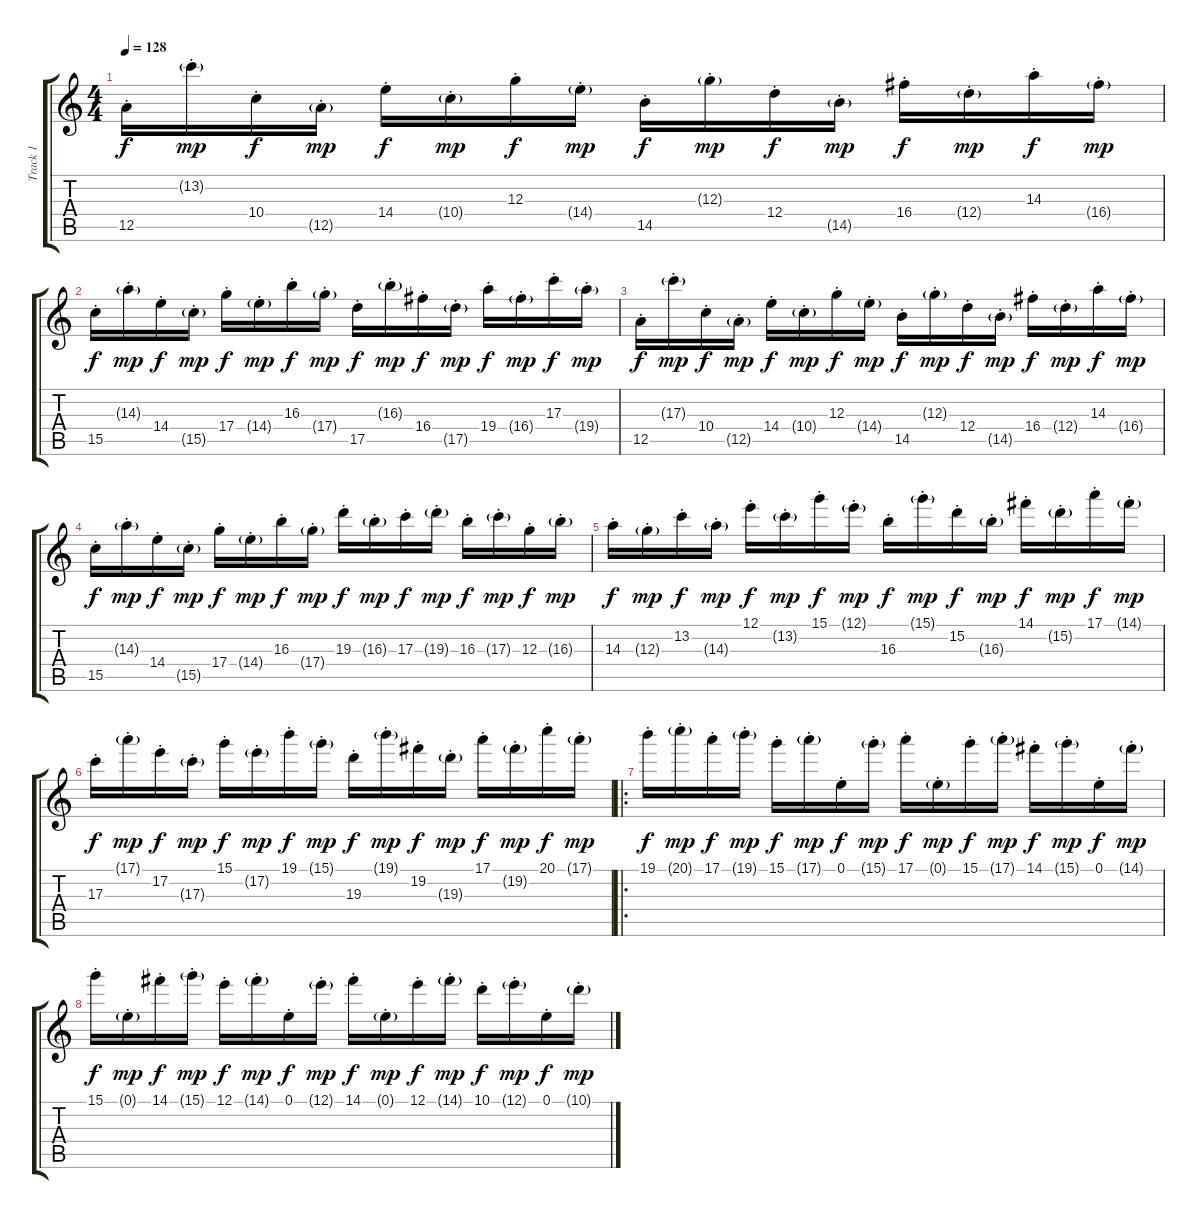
\track ("Track 1" "Track 1") {instrument overdrivenguitar}
\staff {score tabs}
\tuning (E4 B3 G3 D3 A2 E2) {hide}
\ts (4 4)
\tempo 128
\clef g2
\ks c
12.5{st}.16{dy f} 13.2{g st}.16{dy mp} 10.4{st}.16{dy f} 12.5{g st}.16{dy mp} 14.4{st}.16{dy f} 10.4{g st}.16{dy mp} 12.3{st}.16{dy f} 14.4{g st}.16{dy mp} 14.5{st}.16{dy f} 12.3{g st}.16{dy mp} 12.4{st}.16{dy f} 14.5{g st}.16{dy mp} 16.4{st}.16{dy f} 12.4{g st}.16{dy mp} 14.3{st}.16{dy f} 16.4{g st}.16{dy mp} |
15.5{st}.16{dy f} 14.3{g st}.16{dy mp} 14.4{st}.16{dy f} 15.5{g st}.16{dy mp} 17.4{st}.16{dy f} 14.4{g st}.16{dy mp} 16.3{st}.16{dy f} 17.4{g st}.16{dy mp} 17.5{st}.16{dy f} 16.3{g st}.16{dy mp} 16.4{st}.16{dy f} 17.5{g st}.16{dy mp} 19.4{st}.16{dy f} 16.4{g st}.16{dy mp} 17.3{st}.16{dy f} 19.4{g st}.16{dy mp} |
12.5{st}.16{dy f} 17.3{g st}.16{dy mp} 10.4{st}.16{dy f} 12.5{g st}.16{dy mp} 14.4{st}.16{dy f} 10.4{g st}.16{dy mp} 12.3{st}.16{dy f} 14.4{g st}.16{dy mp} 14.5{st}.16{dy f} 12.3{g st}.16{dy mp} 12.4{st}.16{dy f} 14.5{g st}.16{dy mp} 16.4{st}.16{dy f} 12.4{g st}.16{dy mp} 14.3{st}.16{dy f} 16.4{g st}.16{dy mp} |
15.5{st}.16{dy f} 14.3{g st}.16{dy mp} 14.4{st}.16{dy f} 15.5{g st}.16{dy mp} 17.4{st}.16{dy f} 14.4{g st}.16{dy mp} 16.3{st}.16{dy f} 17.4{g st}.16{dy mp} 19.3{st}.16{dy f} 16.3{g st}.16{dy mp} 17.3{st}.16{dy f} 19.3{g st}.16{dy mp} 16.3{st}.16{dy f} 17.3{g st}.16{dy mp} 12.3{st}.16{dy f} 16.3{g st}.16{dy mp} |
14.3{st}.16{dy f} 12.3{g st}.16{dy mp} 13.2{st}.16{dy f} 14.3{g st}.16{dy mp} 12.1{st}.16{dy f} 13.2{g st}.16{dy mp} 15.1{st}.16{dy f} 12.1{g st}.16{dy mp} 16.3{st}.16{dy f} 15.1{g st}.16{dy mp} 15.2{st}.16{dy f} 16.3{g st}.16{dy mp} 14.1{st}.16{dy f} 15.2{g st}.16{dy mp} 17.1{st}.16{dy f} 14.1{g st}.16{dy mp} |
17.3{st}.16{dy f} 17.1{g st}.16{dy mp} 17.2{st}.16{dy f} 17.3{g st}.16{dy mp} 15.1{st}.16{dy f} 17.2{g st}.16{dy mp} 19.1{st}.16{dy f} 15.1{g st}.16{dy mp} 19.3{st}.16{dy f} 19.1{g st}.16{dy mp} 19.2{st}.16{dy f} 19.3{g st}.16{dy mp} 17.1{st}.16{dy f} 19.2{g st}.16{dy mp} 20.1{st}.16{dy f} 17.1{g st}.16{dy mp} |
\ro
19.1{st}.16{dy f} 20.1{g st}.16{dy mp} 17.1{st}.16{dy f} 19.1{g st}.16{dy mp} 15.1{st}.16{dy f} 17.1{g st}.16{dy mp} 0.1{st}.16{dy f} 15.1{g st}.16{dy mp} 17.1{st}.16{dy f} 0.1{g st}.16{dy mp} 15.1{st}.16{dy f} 17.1{g st}.16{dy mp} 14.1{st}.16{dy f} 15.1{g st}.16{dy mp} 0.1{st}.16{dy f} 14.1{g st}.16{dy mp} |
15.1{st}.16{dy f} 0.1{g st}.16{dy mp} 14.1{st}.16{dy f} 15.1{g st}.16{dy mp} 12.1{st}.16{dy f} 14.1{g st}.16{dy mp} 0.1{st}.16{dy f} 12.1{g st}.16{dy mp} 14.1{st}.16{dy f} 0.1{g st}.16{dy mp} 12.1{st}.16{dy f} 14.1{g st}.16{dy mp} 10.1{st}.16{dy f} 12.1{g st}.16{dy mp} 0.1{st}.16{dy f} 10.1{g st}.16{dy mp}
